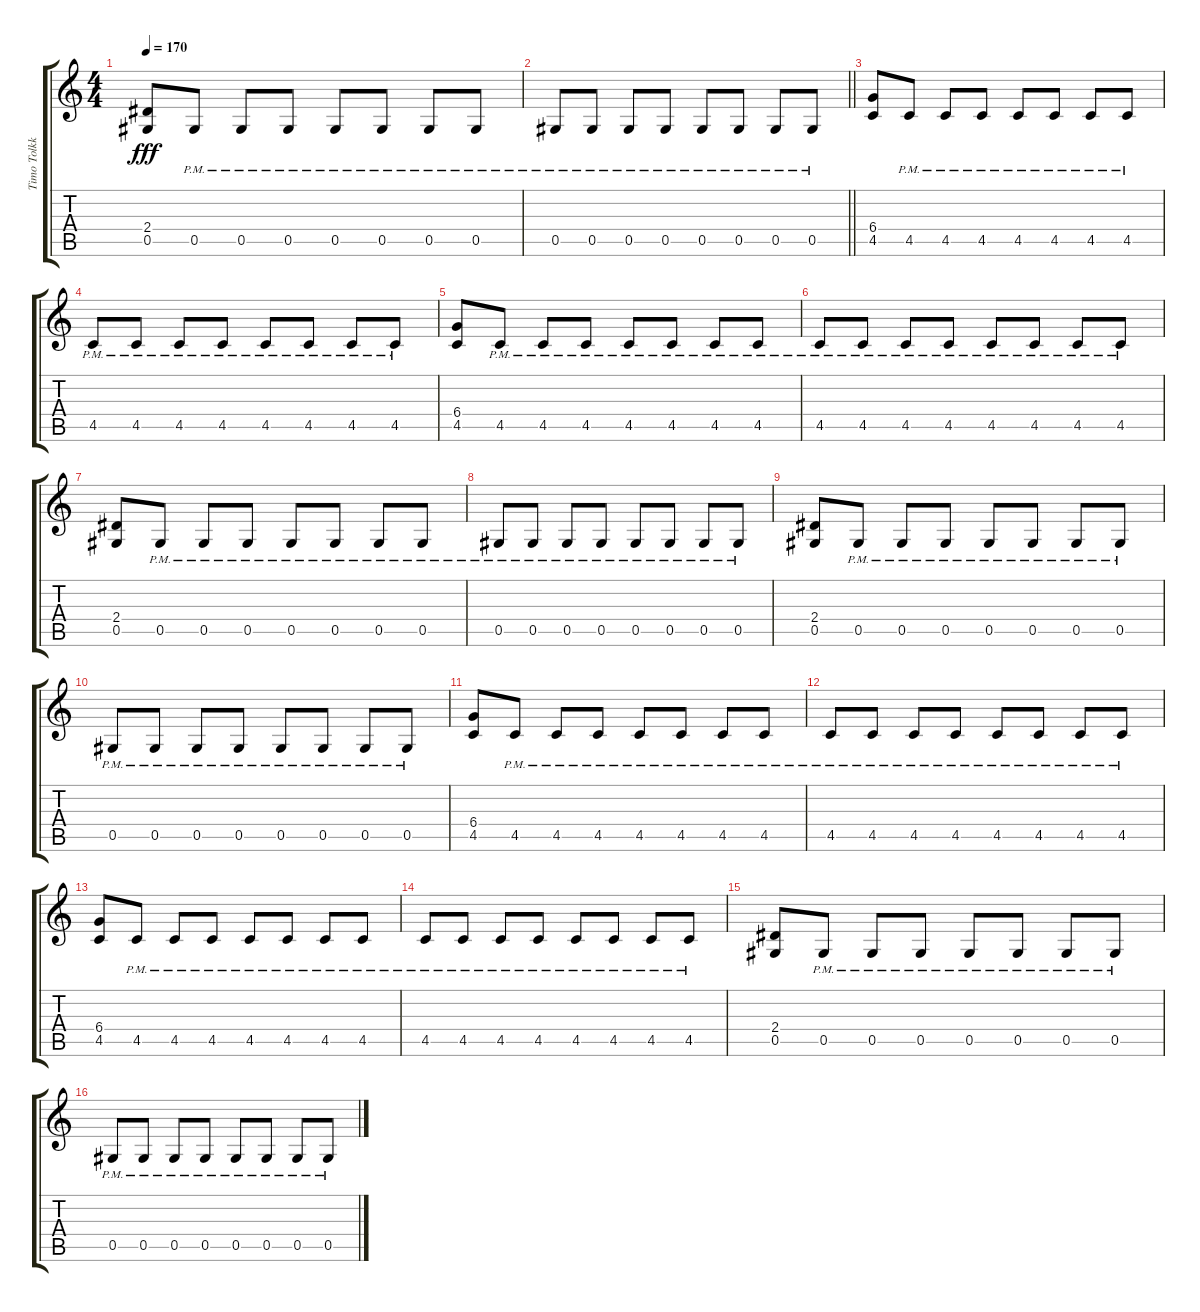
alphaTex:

\track ("Timo Tolkki" "Timo Tolkk") {instrument distortionguitar}
\staff {score tabs}
\tuning (Eb4 Bb3 Gb3 Db3 Ab2 Eb2) {hide}
\ts (4 4)
\tempo 170
\clef g2
\ks c
(2.4 0.5).8{dy fff} 0.5{pm}.8 0.5{pm}.8 0.5{pm}.8 0.5{pm}.8 0.5{pm}.8 0.5{pm}.8 0.5{pm}.8 |
\barLineRight lightlight
0.5{pm}.8 0.5{pm}.8 0.5{pm}.8 0.5{pm}.8 0.5{pm}.8 0.5{pm}.8 0.5{pm}.8 0.5{pm}.8 |
(6.4 4.5).8 4.5{pm}.8 4.5{pm}.8 4.5{pm}.8 4.5{pm}.8 4.5{pm}.8 4.5{pm}.8 4.5{pm}.8 |
4.5{pm}.8 4.5{pm}.8 4.5{pm}.8 4.5{pm}.8 4.5{pm}.8 4.5{pm}.8 4.5{pm}.8 4.5{pm}.8 |
(6.4 4.5).8 4.5{pm}.8 4.5{pm}.8 4.5{pm}.8 4.5{pm}.8 4.5{pm}.8 4.5{pm}.8 4.5{pm}.8 |
4.5{pm}.8 4.5{pm}.8 4.5{pm}.8 4.5{pm}.8 4.5{pm}.8 4.5{pm}.8 4.5{pm}.8 4.5{pm}.8 |
(2.4 0.5).8 0.5{pm}.8 0.5{pm}.8 0.5{pm}.8 0.5{pm}.8 0.5{pm}.8 0.5{pm}.8 0.5{pm}.8 |
0.5{pm}.8 0.5{pm}.8 0.5{pm}.8 0.5{pm}.8 0.5{pm}.8 0.5{pm}.8 0.5{pm}.8 0.5{pm}.8 |
(2.4 0.5).8 0.5{pm}.8 0.5{pm}.8 0.5{pm}.8 0.5{pm}.8 0.5{pm}.8 0.5{pm}.8 0.5{pm}.8 |
0.5{pm}.8 0.5{pm}.8 0.5{pm}.8 0.5{pm}.8 0.5{pm}.8 0.5{pm}.8 0.5{pm}.8 0.5{pm}.8 |
(6.4 4.5).8 4.5{pm}.8 4.5{pm}.8 4.5{pm}.8 4.5{pm}.8 4.5{pm}.8 4.5{pm}.8 4.5{pm}.8 |
4.5{pm}.8 4.5{pm}.8 4.5{pm}.8 4.5{pm}.8 4.5{pm}.8 4.5{pm}.8 4.5{pm}.8 4.5{pm}.8 |
(6.4 4.5).8 4.5{pm}.8 4.5{pm}.8 4.5{pm}.8 4.5{pm}.8 4.5{pm}.8 4.5{pm}.8 4.5{pm}.8 |
4.5{pm}.8 4.5{pm}.8 4.5{pm}.8 4.5{pm}.8 4.5{pm}.8 4.5{pm}.8 4.5{pm}.8 4.5{pm}.8 |
(2.4 0.5).8 0.5{pm}.8 0.5{pm}.8 0.5{pm}.8 0.5{pm}.8 0.5{pm}.8 0.5{pm}.8 0.5{pm}.8 |
0.5{pm}.8 0.5{pm}.8 0.5{pm}.8 0.5{pm}.8 0.5{pm}.8 0.5{pm}.8 0.5{pm}.8 0.5{pm}.8
